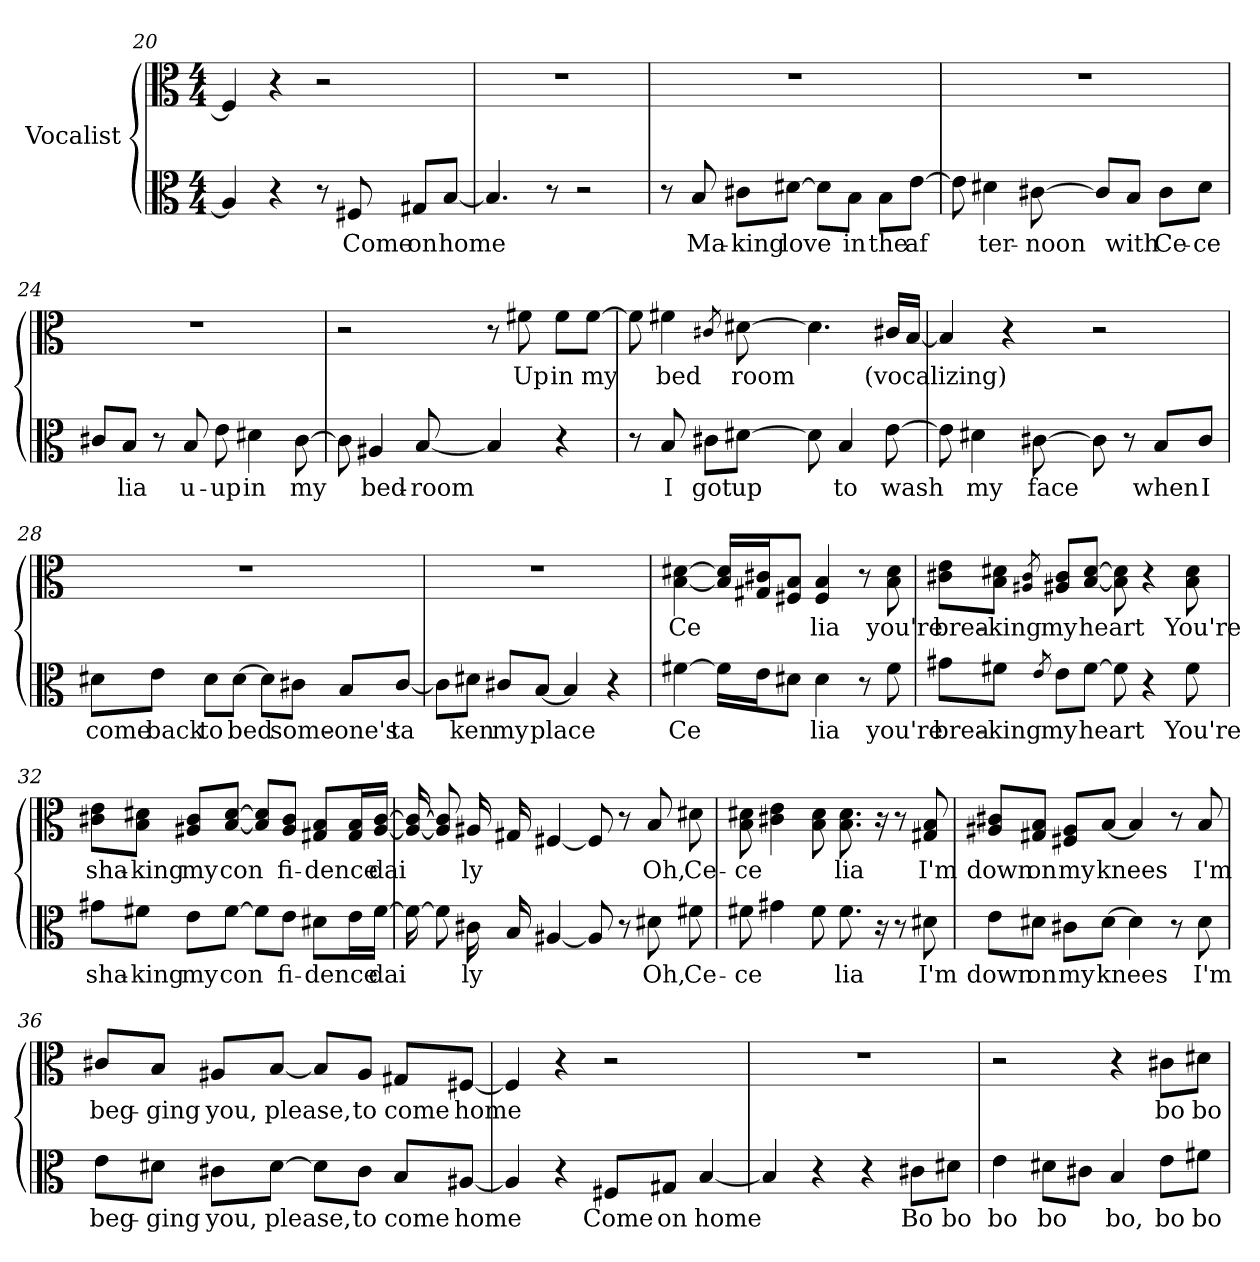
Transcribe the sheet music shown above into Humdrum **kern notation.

**kern	**text	**kern	**text
*part1	*part1	*part1	*part1
*staff2	*staff2	*staff1	*staff1
*I"Vocalist	*	*	*
*clefC3	*	*clefC3	*
*M4/4	*	*M4/4	*
=20	=20	=20	=20
4A#]	_	4F#]	_
4r	.	4r	.
8r	.	2r	.
8F#X	Come	.	.
8G#X/L	on	.	.
[8B/J	home	.	.
=21	=21	=21	=21
4.B]	_	1r	.
8r	.	.	.
2r	.	.	.
=22	=22	=22	=22
8r	.	1r	.
8B	Ma-	.	.
8c#X\L	-king	.	.
[8d#X\J	love	.	.
8d#\L]	_	.	.
8B\J	in	.	.
8B\L	the	.	.
[8e\J	af	.	.
=23	=23	=23	=23
8e]	_	1r	.
4d#X	ter-	.	.
[8c#X	-noon	.	.
8c#/L]	_	.	.
8B/J	with	.	.
8c#\L	Ce-	.	.
8d#\J	-ce	.	.
=24	=24	=24	=24
8c#X/L	_	1r	.
8B/J	lia	.	.
8r	.	.	.
8B	u-	.	.
8e	-up	.	.
4d#X	in	.	.
[8c#	my	.	.
=25	=25	=25	=25
8c#]	_	2r	.
4A#X	bed-	.	.
[8B	-room	.	.
4B]	_	8r	.
.	.	8f#X	Up
4r	.	8f#\L	in
.	.	[8f#\J	my
=26	=26	=26	=26
8r	.	8f#]	_
8B	I	4f#X	bed
8c#X\L	got	.	.
.	.	8qc#X	_
[8d#X\J	up	[8d#X	room
8d#]	_	4.d#]	_
4B	to	.	.
[8e	wash	16c#X/LL	(vocalizing)
.	.	[16B/JJ	_
=27	=27	=27	=27
8e]	_	4B]	_
4d#X	my	.	.
.	.	4r	.
[8c#X	face	.	.
8c#]	_	2r	.
8r	.	.	.
8B/L	when	.	.
8c#/J	I	.	.
=28	=28	=28	=28
8d#X\L	come	1r	.
8e\J	back	.	.
8d#\L	to	.	.
[8d#\J	bed	.	.
8d#\L]	_	.	.
8c#X\J	some-	.	.
8B/L	-one's	.	.
[8c#/J	ta	.	.
=29	=29	=29	=29
8c#\L]	_	1r	.
8d#X\J	ken	.	.
8c#X/L	my	.	.
[8B/J	place	.	.
4B]	_	.	.
4r	.	.	.
=30	=30	=30	=30
[4f#X	Ce-	[4B [4d#X	Ce-
16f#\LL]	_	16B]/ 16d#]/LL	_
16e\J	_	16G#X/ 16c#X/J	_
8d#X\J	_	8F#X/ 8B/J	_
4d#	-lia	4F# 4B	-lia
8r	.	8r	.
8f#	you're	8B 8d#	you're
=31	=31	=31	=31
8g#X\L	brea-	8c#X\ 8e\L	brea-
8f#X\J	-king	8B\ 8d#X\J	-king
8qe	_	8qA#X 8qc#	_
8e\L	my	8A#X/ 8c#/L	my
[8f#\J	heart	[8B/ [8d#/J	heart
8f#]	_	8B] 8d#]	_
4r	.	4r	.
8f#	You're	8B 8d#	You're
=32	=32	=32	=32
8g#X\L	sha-	8c#X\ 8e\L	sha-
8f#X\J	-king	8B\ 8d#X\J	-king
8e\L	my	8A#X/ 8c#/L	my
[8f#\J	con	[8B/ [8d#/J	con
8f#\L]	_	8B]/ 8d#]/L	_
8e\J	fi-	8A#/ 8c#/J	fi-
8d#X\L	-dence	8G#X/ 8B/L	-dence
16e\L	_	16G#/ 16B/L	_
[16f#\JJ	dai	[16A#/ [16c#/JJ	dai
=33	=33	=33	=33
16f#_	.	16A#_ 16c#_	.
8f#]	_	8A#] 8c#]	_
16c#X	ly	16A#X	ly
16B	_	16G#X	_
[4A#X	_	[4F#X	_
8A#]	_	8F#]	_
8r	.	8r	.
8d#X	Oh,	8B	Oh,
8f#X	Ce-	8d#X	Ce-
=34	=34	=34	=34
8f#X	-ce	8B 8d#X	-ce
4g#X	_	4c#X 4e	_
8f#	_	8B 8d#	_
8.f#	lia	8.B 8.d#	lia
16r	.	16r	.
8r	.	8r	.
8d#X	I'm	8G#X 8B	I'm
=35	=35	=35	=35
8e\L	down	8A#X/ 8c#X/L	down
8d#X\J	on	8G#X/ 8B/J	on
8c#X\L	my	8F#X/ 8A#/L	my
[8d#\J	knees	[8B/J	knees
4d#]	_	4B]	_
8r	.	8r	.
8d#	I'm	8B	I'm
=36	=36	=36	=36
8e\L	beg-	8c#X/L	beg-
8d#X\J	-ging	8B/J	-ging
8c#X\L	you,	8A#X/L	you,
[8d#\J	please,	[8B/J	please,
8d#\L]	_	8B/L]	_
8c#\J	to	8A#/J	to
8B/L	come	8G#X/L	come
[8A#X/J	home	[8F#X/J	home
=37	=37	=37	=37
4A#]	_	4F#]	_
4r	.	4r	.
8F#X/L	Come	2r	.
8G#X/J	on	.	.
[4B	home	.	.
=38	=38	=38	=38
4B]	_	1r	.
4r	.	.	.
4r	.	.	.
8c#X\L	Bo	.	.
8d#X\J	bo	.	.
=39	=39	=39	=39
4e	bo	2r	.
8d#X\L	bo	.	.
8c#X\J	_	.	.
4B	bo,	4r	.
8e\L	bo	8c#X\L	bo
8f#X\J	bo	8d#X\J	bo
=	=	=	=
*-	*-	*-	*-
